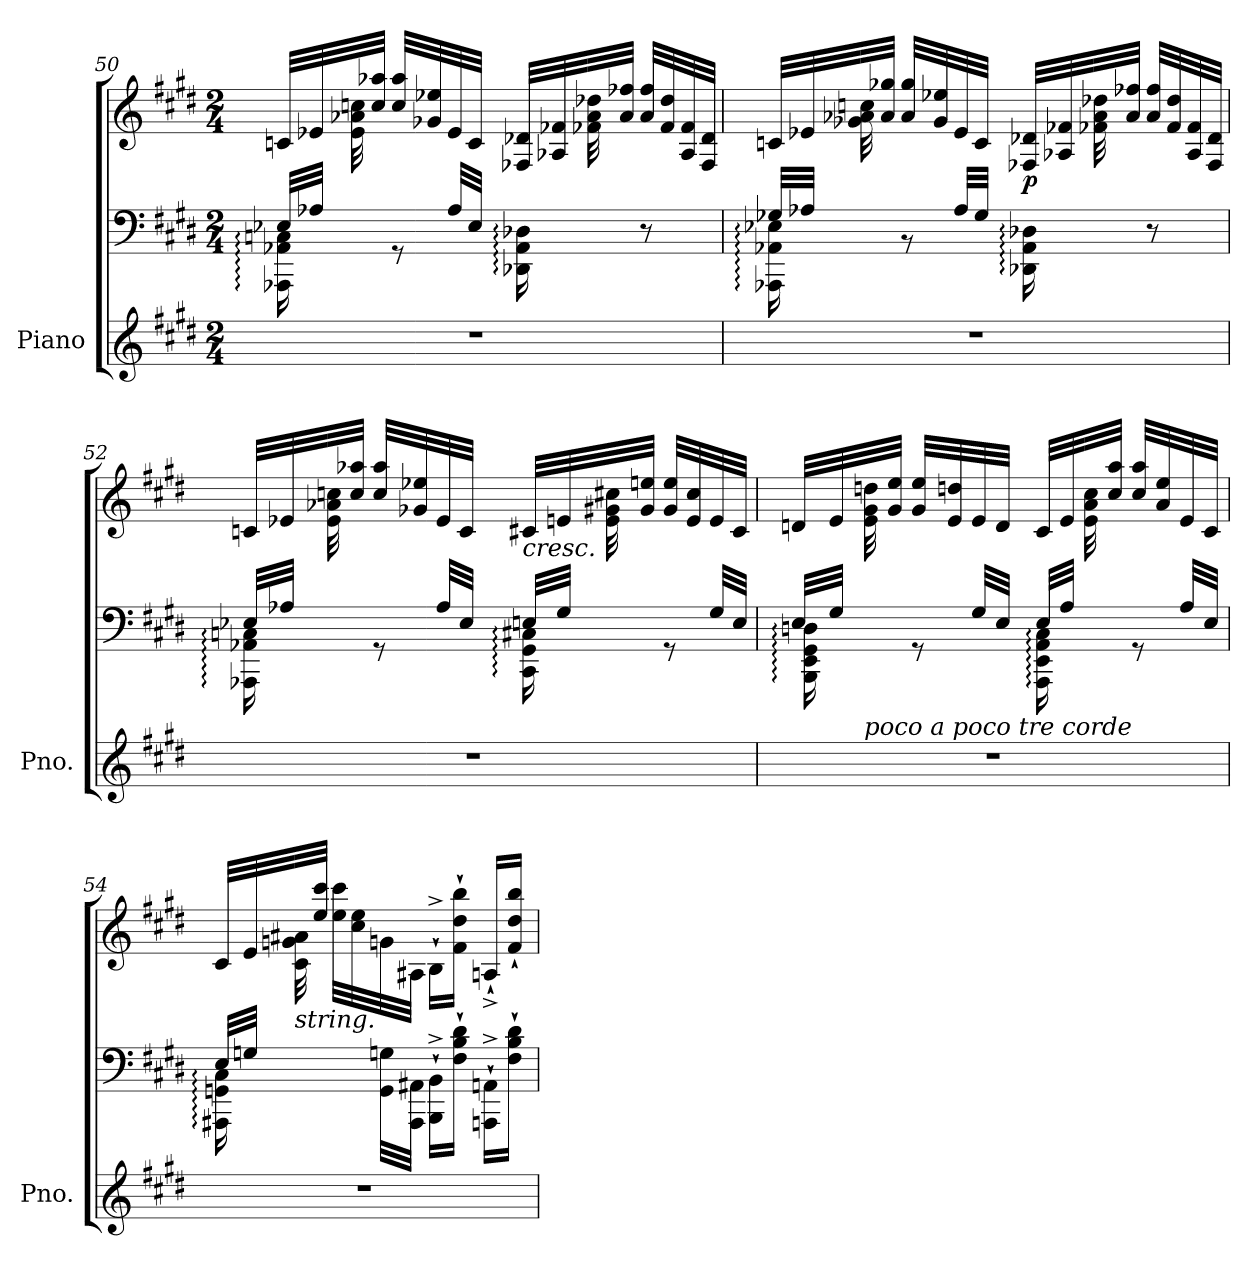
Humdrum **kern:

**kern	**kern	**kern	**dynam
*part1	*part1	*part1	*part1
*staff3	*staff2	*staff1	*staff1/2/3
*I"Piano	*	*	*
*I'Pno.	*	*	*
!!LO:LB:g=z
*clefG2	*clefF4	*clefG2	*
*k[f#c#g#d#]	*k[f#c#g#d#]	*k[f#c#g#d#]	*
*M2/4	*M2/4	*M2/4	*
=50	=50	=50	=50
*	*^	*^	*
*	*	*	*	*^	*
2r	32E-/LLL	16AAA-\: 16AA-\: 16C\:	32c/LLL	16ryy	16ryy	.
.	32A-/JJJ	.	32e-/	.	.	.
.	8ryy	32ryy	32ryy	8ryy	32e-\ 32a-\ 32cc\	.
.	.	32ryy	32cc/ 32aa-/JJJ	.	8..ryy	.
.	.	8r	32cc/ 32aa-/LLL	.	.	.
.	.	.	32g-/ 32ee-/	.	.	.
.	32A-/LLL	.	32e-/	4ryy	.	.
.	32E-/JJJ	.	32c/JJJ	.	.	.
.	4ryy	16DD-\: 16AA-\: 16D-\:	32F-X/ 32d-/LLL	.	.	.
.	.	.	32A-/ 32f-X/	.	.	.
.	.	32ryy	32ryy	.	32f-X\ 32a-\ 32dd-\	.
.	.	32ryy	32a-/ 32ff-X/JJJ	.	8ryy	.
.	.	8r	32a-/ 32ff-/LLL	.	.	.
.	.	.	32f-/ 32dd-/	.	.	.
.	.	.	32A-/ 32f-/	16ryy	.	.
.	.	.	32F-/ 32d-/JJJ	.	32ryy	.
=51	=51	=51	=51	=51	=51	=51
2r	32G-/LLL	16AAA-\: 16AA-\: 16E-\:	32c/LLL	16ryy	16ryy	.
.	32A-/JJJ	.	32e-/	.	.	.
.	8ryy	32ryy	32ryy	8ryy	32g-\ 32a-\ 32cc\	.
.	.	32ryy	32a-/ 32gg-/JJJ	.	8..ryy	.
.	.	8r	32a-/ 32gg-/LLL	.	.	.
.	.	.	32g-/ 32ee-/	.	.	.
.	32A-/LLL	.	32e-/	16ryy	.	.
.	32G-/JJJ	.	32c/JJJ	.	.	.
!	!	!	!	!	!	!LO:DY:b
.	4ryy	16DD-\: 16AA-\: 16D-\:	32F-X/ 32d-/LLL	4ryy	.	p
.	.	.	32A-/ 32f-X/	.	.	.
.	.	32ryy	32ryy	.	32f-X\ 32a-\ 32dd-\	.
.	.	32ryy	32a-/ 32ff-X/JJJ	.	8ryy	.
.	.	8r	32a-/ 32ff-/LLL	.	.	.
.	.	.	32f-/ 32dd-/	.	.	.
.	.	.	32A-/ 32f-/	.	.	.
.	.	.	32F-/ 32d-/JJJ	.	32ryy	.
=52	=52	=52	=52	=52	=52	=52
2r	32E-/LLL	16AAA-\: 16AA-\: 16C\:	32c/LLL	16ryy	16ryy	.
.	32A-/JJJ	.	32e-/	.	.	.
.	8ryy	32ryy	32ryy	8ryy	32e-\ 32a-\ 32cc\	.
.	.	32ryy	32cc/ 32aa-/JJJ	.	8..ryy	.
.	.	8r	32cc/ 32aa-/LLL	.	.	.
.	.	.	32g-/ 32ee-/	.	.	.
.	32A-/LLL	.	32e-/	8ryy	.	.
.	32E-/JJJ	.	32c/JJJ	.	.	.
!	!	!	!LO:TX:b:i:t=cresc.	!	!	!
.	32E/LLL	16CC#\: 16GG#\: 16C#\:	32c#/LLL	.	.	.
.	32G#/JJJ	.	32e/	.	.	.
.	8ryy	32ryy	32ryy	16ryy	32e\ 32g#\ 32cc#\	.
.	.	32ryy	32g#/ 32ee/JJJ	.	8ryy	.
.	.	8r	32g#/ 32ee/LLL	16ryy	.	.
.	.	.	32e/ 32cc#/	.	.	.
.	32G#/LLL	.	32e/	16ryy	.	.
.	32E/JJJ	.	32c#/JJJ	.	32ryy	.
!!LO:LB:g=z	!!	!!
=53	=53	=53	=53	=53	=53	=53
2r	32E/LLL	16BBB\: 16EE\: 16GG#\: 16Dn\:	32dn/LLL	16ryy	16ryy	.
.	32G#/JJJ	.	32e/	.	.	.
!	!LO:TX:b:i:t=poco     a    poco      tre   corde	!	!	!	!	!
.	8ryy	32ryy	32ryy	16ryy	32e\ 32g#\ 32ddn\	.
.	.	32ryy	32g#/ 32ee/JJJ	.	8..ryy	.
.	.	8r	32g#/ 32ee/LLL	16ryy	.	.
.	.	.	32e/ 32ddn/	.	.	.
.	32G#/LLL	.	32e/	8ryy	.	.
.	32E/JJJ	.	32d/JJJ	.	.	.
.	32E/LLL	16AAA\: 16EE\: 16AA\: 16C#\:	32c#/LLL	.	.	.
.	32A/JJJ	.	32e/	.	.	.
.	8ryy	32ryy	32ryy	16ryy	32e\ 32a\ 32cc#\	.
.	.	32ryy	32cc#/ 32aa/JJJ	.	8ryy	.
.	.	8r	32cc#/ 32aa/LLL	16ryy	.	.
.	.	.	32a/ 32ee/	.	.	.
.	32A/LLL	.	32e/	16ryy	.	.
.	32E/JJJ	.	32c#/JJJ	.	32ryy	.
=54	=54	=54	=54	=54	=54	=54
2r	32E/LLL	16AAA#X\: 16GGn\: 16C#\:	32c#/LLL	16ryy	16ryy	.
.	32Gn/JJJ	.	32e/	.	.	.
!	!	!	!LO:TX:b:i:t=string.	!	!	!
.	4..ryy	32ryy	32ryy	8.ryy	32c#\ 32gn\ 32a#X\	.
.	.	32ryy	32ee/ 32ccc#/JJJ	.	4ryy	.
.	.	16ryy	32ee\ 32ccc#\LLL	.	.	.
.	.	.	32cc#\ 32ee\	.	.	.
.	.	32GG\ 32Gn\LLL	32gn\	.	.	.
.	.	32AAA#\ 32AA#X\JJJ	32A#X\JJJ	.	.	.
.	.	16BBB\^` 16BB\^`LL	16B`^\LL	4ryy	.	.
.	.	16F#\` 16B\` 16d#\`JJ	16f#\` 16dd#\` 16bb\`JJ	.	.	.
.	.	.	.	.	8ryy	.
.	.	16AAAn\^` 16AAn\^`LL	16An`^/LL	.	.	.
.	.	16F#\` 16B\` 16d#\`JJ	16f#/` 16dd#/` 16bb/`JJ	.	.	.
.	.	.	.	.	32ryy	.
*	*v	*v	*	*	*	*
*	*	*v	*v	*v	*
=	=	=	=
*-	*-	*-	*-
